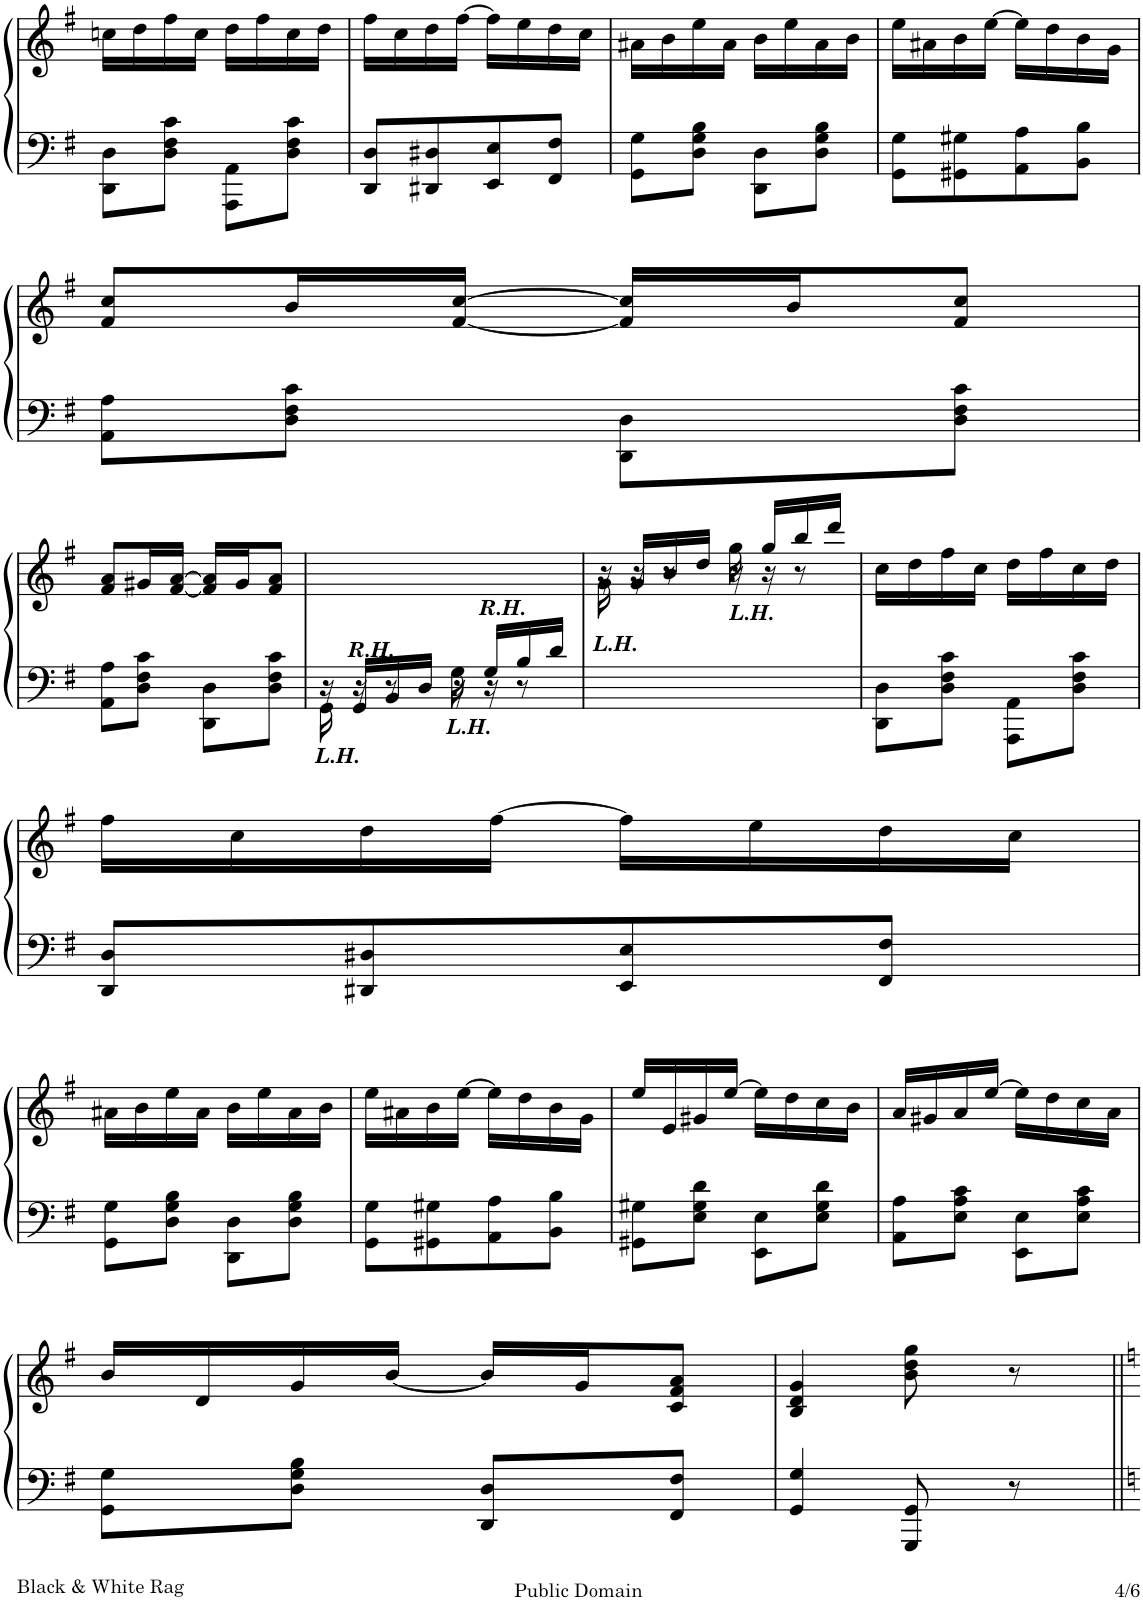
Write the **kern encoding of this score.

**kern	**kern
*part1	*part1
*staff2	*staff1
*I"Piano	*
*I'Pno.	*
!!LO:PB:g=z
*clefF4	*clefG2
*k[f#]	*k[f#]
*M2/4	*M2/4
=39	=39
8DD\ 8D\L	16ccn\LL
.	16dd\
8D\ 8F#\ 8c\J	16ff#\
.	16cc\JJ
8AAA\ 8AA\L	16dd\LL
.	16ff#\
8D\ 8F#\ 8c\J	16cc\
.	16dd\JJ
=40	=40
8DD/ 8D/L	16ff#\LL
.	16cc\
8DD#X/ 8D#X/	16dd\
.	[16ff#\JJ
8EE/ 8E/	16ff#\LL]
.	16ee\
8FF#/ 8F#/J	16dd\
.	16cc\JJ
=41	=41
8GG\ 8G\L	16a#X\LL
.	16b\
8D\ 8G\ 8B\J	16ee\
.	16a#\JJ
8DD\ 8D\L	16b\LL
.	16ee\
8D\ 8G\ 8B\J	16a#\
.	16b\JJ
=42	=42
8GG\ 8G\L	16ee\LL
.	16a#X\
8GG#X\ 8G#X\	16b\
.	[16ee\JJ
8AA\ 8A\	16ee\LL]
.	16dd\
8BB\ 8B\J	16b\
.	16g\JJ
!!LO:LB:g=z
=43	=43
8AA\ 8A\L	8f#/ 8cc/L
8D\ 8F#\ 8c\J	16b/L
.	[16f#/ [16cc/JJ
8DD\ 8D\L	16f#/] 16cc/]LL
.	16b/J
8D\ 8F#\ 8c\J	8f#/ 8cc/J
!!LO:LB:g=z
=44	=44
8AA\ 8A\L	8f#/ 8a/L
8D\ 8F#\ 8c\J	16g#X/L
.	[16f#/ [16a/JJ
8DD\ 8D\L	16f#/] 16a/]LL
.	16g#/J
8D\ 8F#\ 8c\J	8f#/ 8a/J
=45	=45
*^	*
!LO:TX:b:Bi:t=L.H.	!	!
16ryy	16GG\	16r
!	!	!LO:TX:b:Bi:t=R.H.
16GG/LL	16r	8.ryy
16BB/	8r	.
16D/JJ	.	.
!LO:TX:b:Bi:t=L.H.	!	!
16ryy	16G\	16r
!	!	!LO:TX:b:Bi:t=R.H.
16G/LL	16r	8.ryy
16B/	8r	.
16d/JJ	.	.
*v	*v	*
=46	=46
*	*^
!	!LO:TX:b:Bi:t=L.H.	!
16ryy	16r	16g\
16r	16g/LL	8.ryy
8r	16b/	.
.	16dd/JJ	.
!	!LO:TX:b:Bi:t=L.H.	!
16ryy	16r	16gg\
16r	16gg/LL	8.ryy
8r	16bb/	.
.	16ddd/JJ	.
*	*v	*v
=47	=47
8DD\ 8D\L	16cc\LL
.	16dd\
8D\ 8F#\ 8c\J	16ff#\
.	16cc\JJ
8AAA\ 8AA\L	16dd\LL
.	16ff#\
8D\ 8F#\ 8c\J	16cc\
.	16dd\JJ
!!LO:LB:g=z
=48	=48
8DD/ 8D/L	16ff#\LL
.	16cc\
8DD#X/ 8D#X/	16dd\
.	[16ff#\JJ
8EE/ 8E/	16ff#\LL]
.	16ee\
8FF#/ 8F#/J	16dd\
.	16cc\JJ
!!LO:LB:g=z
=49	=49
8GG\ 8G\L	16a#X\LL
.	16b\
8D\ 8G\ 8B\J	16ee\
.	16a#\JJ
8DD\ 8D\L	16b\LL
.	16ee\
8D\ 8G\ 8B\J	16a#\
.	16b\JJ
=50	=50
8GG\ 8G\L	16ee\LL
.	16a#X\
8GG#X\ 8G#X\	16b\
.	[16ee\JJ
8AA\ 8A\	16ee\LL]
.	16dd\
8BB\ 8B\J	16b\
.	16g\JJ
=51	=51
8GG#X\ 8G#X\L	16ee/LL
.	16e/
8E\ 8G#\ 8d\J	16g#X/
.	[16ee/JJ
8EE\ 8E\L	16ee\LL]
.	16dd\
8E\ 8G#\ 8d\J	16cc\
.	16b\JJ
=52	=52
8AA\ 8A\L	16a/LL
.	16g#X/
8E\ 8A\ 8c\J	16a/
.	[16ee/JJ
8EE\ 8E\L	16ee\LL]
.	16dd\
8E\ 8A\ 8c\J	16cc\
.	16a\JJ
!!LO:LB:g=z
=53	=53
8GG\ 8G\L	16b/LL
.	16d/
8D\ 8G\ 8B\J	16g/
.	[16b/JJ
8DD/ 8D/L	16b/LL]
.	16g/J
8FF#/ 8F#/J	8c/ 8f#/ 8a/J
=54	=54
4GG/ 4G/	4B/ 4d/ 4g/
8GGG/ 8GG/	8b\ 8dd\ 8gg\
8r	8r
=||	=||
*-	*-
